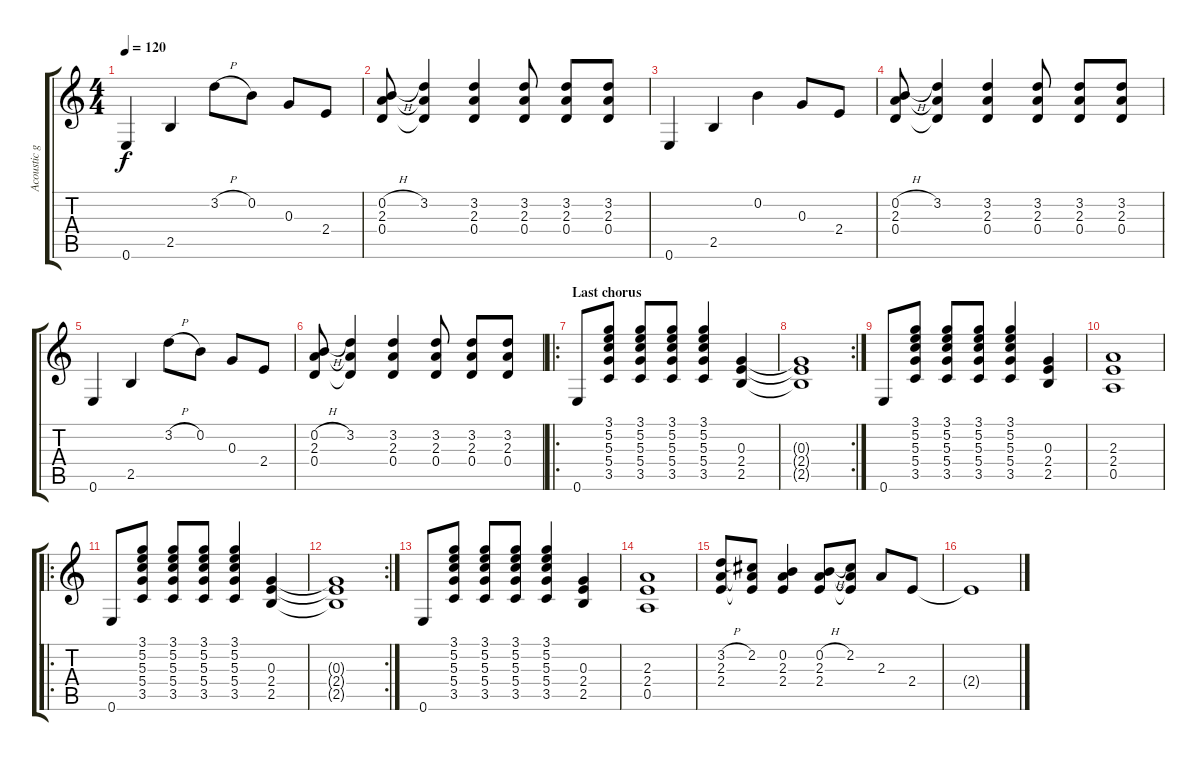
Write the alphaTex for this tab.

\track ("Acoustic guitar" "Acoustic g") {instrument acousticguitarsteel}
\staff {score tabs}
\tuning (E4 B3 G3 D3 A2 E2) {hide}
\ts (4 4)
\tempo 120
\clef g2
\ks c
0.6.4{dy f} 2.5.4 3.2{h}.8 0.2.8 0.3.8 2.4.8 |
(0.2{h} 2.3 0.4).8 (3.2 2.3{t} 0.4{t}).4 (3.2 2.3 0.4).4 (3.2 2.3 0.4).8 (3.2 2.3 0.4).8 (3.2 2.3 0.4).8 |
0.6.4 2.5.4 0.2.4 0.3.8 2.4.8 |
(0.2{h} 2.3 0.4).8 (3.2 2.3{t} 0.4{t}).4 (3.2 2.3 0.4).4 (3.2 2.3 0.4).8 (3.2 2.3 0.4).8 (3.2 2.3 0.4).8 |
0.6.4 2.5.4 3.2{h}.8 0.2.8 0.3.8 2.4.8 |
(0.2{h} 2.3 0.4).8 (3.2 2.3{t} 0.4{t}).4 (3.2 2.3 0.4).4 (3.2 2.3 0.4).8 (3.2 2.3 0.4).8 (3.2 2.3 0.4).8 |
\ro
\section ("" "Last chorus")
0.6.8 (3.1 5.2 5.3 5.4 3.5).8 (3.1 5.2 5.3 5.4 3.5).8 (3.1 5.2 5.3 5.4 3.5).8 (3.1 5.2 5.3 5.4 3.5).4 (0.3 2.4 2.5).4 |
\rc 2
(0.3{t} 2.4{t} 2.5{t}).1 |
0.6.8 (3.1 5.2 5.3 5.4 3.5).8 (3.1 5.2 5.3 5.4 3.5).8 (3.1 5.2 5.3 5.4 3.5).8 (3.1 5.2 5.3 5.4 3.5).4 (0.3 2.4 2.5).4 |
(2.3 2.4 0.5).1 |
\ro
0.6.8 (3.1 5.2 5.3 5.4 3.5).8 (3.1 5.2 5.3 5.4 3.5).8 (3.1 5.2 5.3 5.4 3.5).8 (3.1 5.2 5.3 5.4 3.5).4 (0.3 2.4 2.5).4 |
\rc 2
(0.3{t} 2.4{t} 2.5{t}).1 |
0.6.8 (3.1 5.2 5.3 5.4 3.5).8 (3.1 5.2 5.3 5.4 3.5).8 (3.1 5.2 5.3 5.4 3.5).8 (3.1 5.2 5.3 5.4 3.5).4 (0.3 2.4 2.5).4 |
(2.3 2.4 0.5).1 |
(3.2{h} 2.3 2.4).8 (2.2 2.3{t} 2.4{t}).8 (0.2 2.3 2.4).4 (0.2{h} 2.3 2.4).8 (2.2 2.3{t} 2.4{t}).8 2.3.8 2.4.8 |
2.4{t}.1
